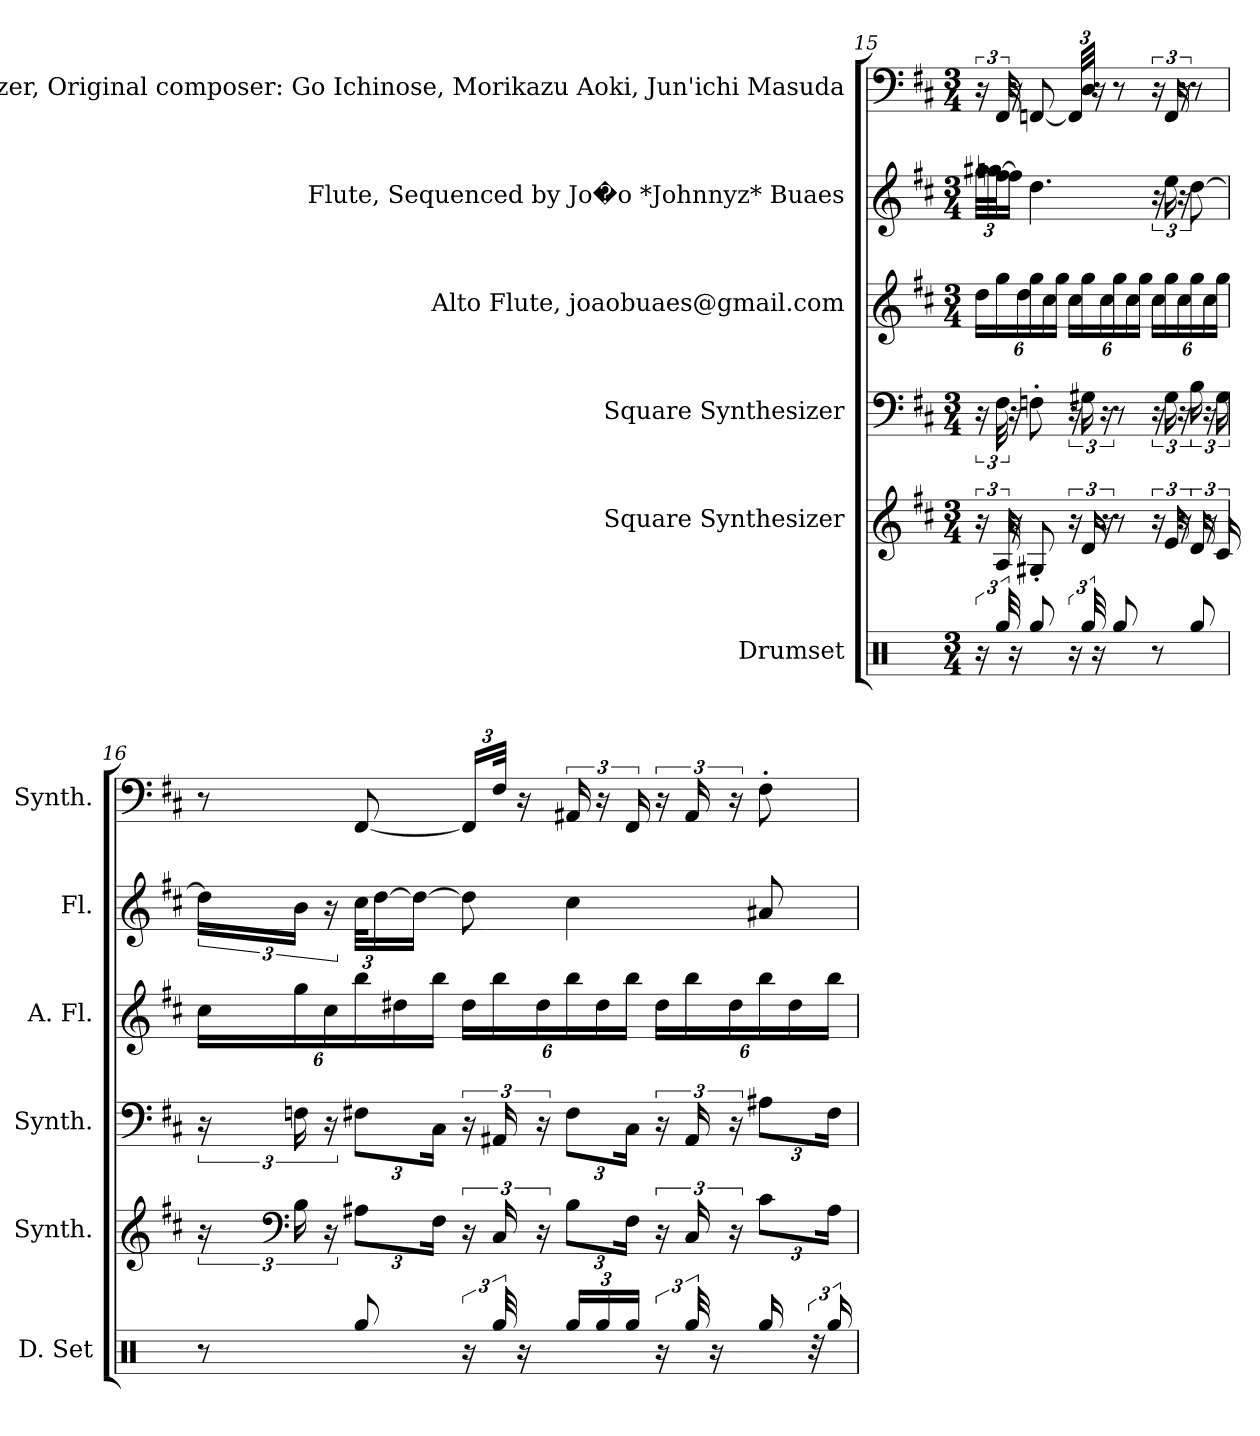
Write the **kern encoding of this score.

**kern	**kern	**kern	**kern	**kern	**kern
*part6	*part5	*part4	*part3	*part2	*part1
*staff6	*staff5	*staff4	*staff3	*staff2	*staff1
*I"Drumset	*I"Square Synthesizer	*I"Square Synthesizer	*I"Alto Flute, joaobuaes@gmail.com	*I"Flute, Sequenced by Jo�o *Johnnyz* Buaes	*I"Saw Synthesizer, Original composer: Go Ichinose, Morikazu Aoki, Jun'ichi Masuda
*I'D. Set	*I'Synth.	*I'Synth.	*I'A. Fl.	*I'Fl.	*I'Synth.
!!LO:PB:g=z
*clefX	*clefG2	*clefF4	*clefG2	*clefG2	*clefF4
*	*	*	*ITrd3c5	*	*
*k[]	*k[f#c#]	*k[f#c#]	*k[f#c#g#]	*k[f#c#]	*k[f#c#]
*M3/4	*M3/4	*M3/4	*M3/4	*M3/4	*M3/4
*	*	*	*Xbrackettup	*Xbrackettup	*
=15	=15	=15	=15	=15	=15
24r	24r	24r	24a\LL	48gg#X\LLL	24r
.	.	.	.	48ggn\	.
48Rgg/	48A/	48F#\	24dd\	[48ff#\J	48FF#/
16r	16r	16r	.	16ff#\JJ]	16r
.	.	.	24a\	.	.
8Rgg/	8G#X'/	8Fn'\	24dd\	4.dd\	[8FFn/
.	.	.	24g#\	.	.
.	.	.	24dd\JJ	.	.
*	*	*	*	*	*Xbrackettup
24r	24r	24r	24g#\LL	.	24FF/LL]
48Rgg/	24d/	24G#X\	24dd\	.	48D/JJk
16r	.	.	.	.	16r
.	24r	24r	24g#\	.	.
8Rgg/	8r	8r	24dd\	.	8r
.	.	.	24g#\	.	.
.	.	.	24dd\JJ	.	.
*	*	*	*	*brackettup	*brackettup
8r	24r	24r	24g#\LL	24r	24r
.	24e/	24G#\	24dd\	24ee\	24FF/
.	24r	24r	24g#\	24r	24r
8Rgg/	24d/	24B\	24dd\	[8dd\	8r
.	24r	24r	24g#\	.	.
.	24c#/	24G#\	24dd\JJ	.	.
!!LO:LB:g=z
=16	=16	=16	=16	=16	=16
8r	24r	24r	24g#\LL	24dd\LL]	8r
*	*clefF4	*	*	*	*
.	24B\	24Fn\	24dd\	24b\JJ	.
.	24r	24r	24g#\	24r	.
*	*Xbrackettup	*Xbrackettup	*	*Xbrackettup	*
8Rgg/	12A#X\L	12F#X\L	24ff#\	48cc#\KLL	[8FF#/
.	.	.	.	[24dd\	.
.	.	.	24a#X\	.	.
.	.	.	.	16dd\JJ_	.
.	24F#\Jk	24C#\Jk	24ff#\JJ	.	.
*	*brackettup	*brackettup	*	*	*Xbrackettup
24r	24r	24r	24a#\LL	8dd\]	24FF#/LL]
48Rgg/	24C#/	24AA#X/	24ff#\	.	48F#/JJk
16r	.	.	.	.	16r
.	24r	24r	24a#\	.	.
*Xbrackettup	*Xbrackettup	*Xbrackettup	*	*	*brackettup
24Rgg/LL	12B\L	12F#\L	24ff#\	4cc#\	24AA#X/
24Rgg/	.	.	24a#\	.	24r
24Rgg/JJ	24F#\Jk	24C#\Jk	24ff#\JJ	.	24FF#/
*brackettup	*brackettup	*brackettup	*	*	*
24r	24r	24r	24a#\LL	.	24r
48Rgg/	24C#/	24AA#/	24ff#\	.	24AA#/
16r	.	.	.	.	.
.	24r	24r	24a#\	.	24r
*	*Xbrackettup	*Xbrackettup	*	*	*
16Rgg/	12c#\L	12A#X\L	24ff#\	8a#X/	8F#'\
.	.	.	24a#\	.	.
48r	.	.	.	.	.
24Rgg/	24A#\Jk	24F#\Jk	24ff#\JJ	.	.
=	=	=	=	=	=
*-	*-	*-	*-	*-	*-
